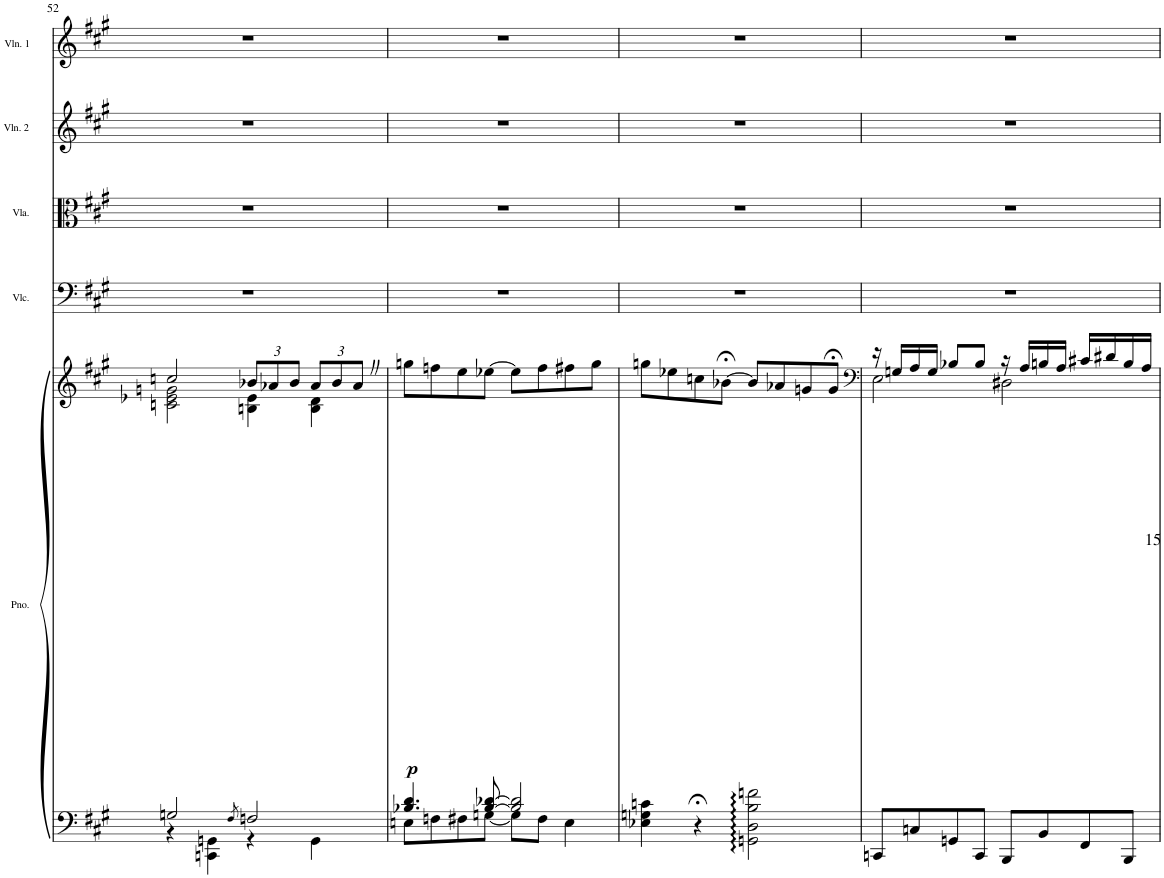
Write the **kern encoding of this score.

**kern	**kern	**dynam	**kern	**kern	**kern	**kern
*part5	*part5	*part5	*part4	*part3	*part2	*part1
*staff6	*staff5	*staff5/6	*staff4	*staff3	*staff2	*staff1
*I"Piano	*	*	*I"Violoncello	*I"Viola	*I"Violin 2	*I"Violin 1
*I'Pno.	*	*	*I'Vlc.	*I'Vla.	*I'Vln. 2	*I'Vln. 1
!!LO:PB:g=z
*clefF4	*clefG2	*	*clefF4	*clefC3	*clefG2	*clefG2
*k[f#c#g#]	*k[f#c#g#]	*	*k[f#c#g#]	*k[f#c#g#]	*k[f#c#g#]	*k[f#c#g#]
*M4/4	*M4/4	*	*M4/4	*M4/4	*M4/4	*M4/4
=52	=52	=52	=52	=52	=52	=52
*^	*^	*	*	*	*	*
2Gn/	4r	2ccn/	2cn\ 2e-X\ 2gn\	.	1r	1r	1r	1r
.	4CCn\ 4GGn\	.	.	.	.	.	.	.
8qF#/	.	.	.	.	.	.	.	.
*	*	*Xbrackettup	*	*	*	*	*	*
2Fn/	4r	12b-X/L	4Bn\ 4e-\	.	.	.	.	.
.	.	12a-X/	.	.	.	.	.	.
.	.	12b-/J	.	.	.	.	.	.
.	4GG\	12a-/L	4B\ 4d\	.	.	.	.	.
.	.	12b-/	.	.	.	.	.	.
.	.	12a-Z/J	.	.	.	.	.	.
*	*	*v	*v	*	*	*	*	*
=53	=53	=53	=53	=53	=53	=53	=53
!	!	!	!LO:DY:b	!	!	!	!
4.B-X/ 4.d/	8En\L	8ggn\L	p	1r	1r	1r	1r
.	8Fn\	8ffn\	.	.	.	.	.
.	8F#X\	8ee\	.	.	.	.	.
[8B-/ [8d-X/	[8Gn\J	[8ee-X\J	.	.	.	.	.
2B-/] 2d-/]	8G\L]	8ee-\L]	.	.	.	.	.
.	8F#\J	8ff\	.	.	.	.	.
.	4E\	8ff#X\	.	.	.	.	.
.	.	8gg\J	.	.	.	.	.
*v	*v	*	*	*	*	*	*
=54	=54	=54	=54	=54	=54	=54
4E-X\ 4Gn\ 4cn\	8ggn\L	.	1r	1r	1r	1r
.	8ee-X\	.	.	.	.	.
4r;<	8ccn\	.	.	.	.	.
.	[8b-X;<\J	.	.	.	.	.
2GGn\ 2D\ 2B\ 2fn\	8b-/L]	.	.	.	.	.
.	8a-X/	.	.	.	.	.
.	8gn/	.	.	.	.	.
.	8g;</J	.	.	.	.	.
=55	=55	=55	=55	=55	=55	=55
*	*clefF4	*	*	*	*	*
*	*^	*	*	*	*	*
8CCn/L	16r	2E\	.	1r	1r	1r	1r
.	16Gn/LL	.	.	.	.	.	.
8Cn/	16A/	.	.	.	.	.	.
.	16G/JJ	.	.	.	.	.	.
8GGn/	8B-X/L	.	.	.	.	.	.
8CC/J	8B-/J	.	.	.	.	.	.
8BBB/L	16r	2D#X\	.	.	.	.	.
.	16A/LL	.	.	.	.	.	.
8BB/	16Bn/	.	.	.	.	.	.
.	16A/JJ	.	.	.	.	.	.
8FF#/	16c#X/LL	.	.	.	.	.	.
.	16d#X/	.	.	.	.	.	.
8BBB/J	16B/	.	.	.	.	.	.
.	16A/JJ	.	.	.	.	.	.
*	*v	*v	*	*	*	*	*
=	=	=	=	=	=	=
*-	*-	*-	*-	*-	*-	*-
